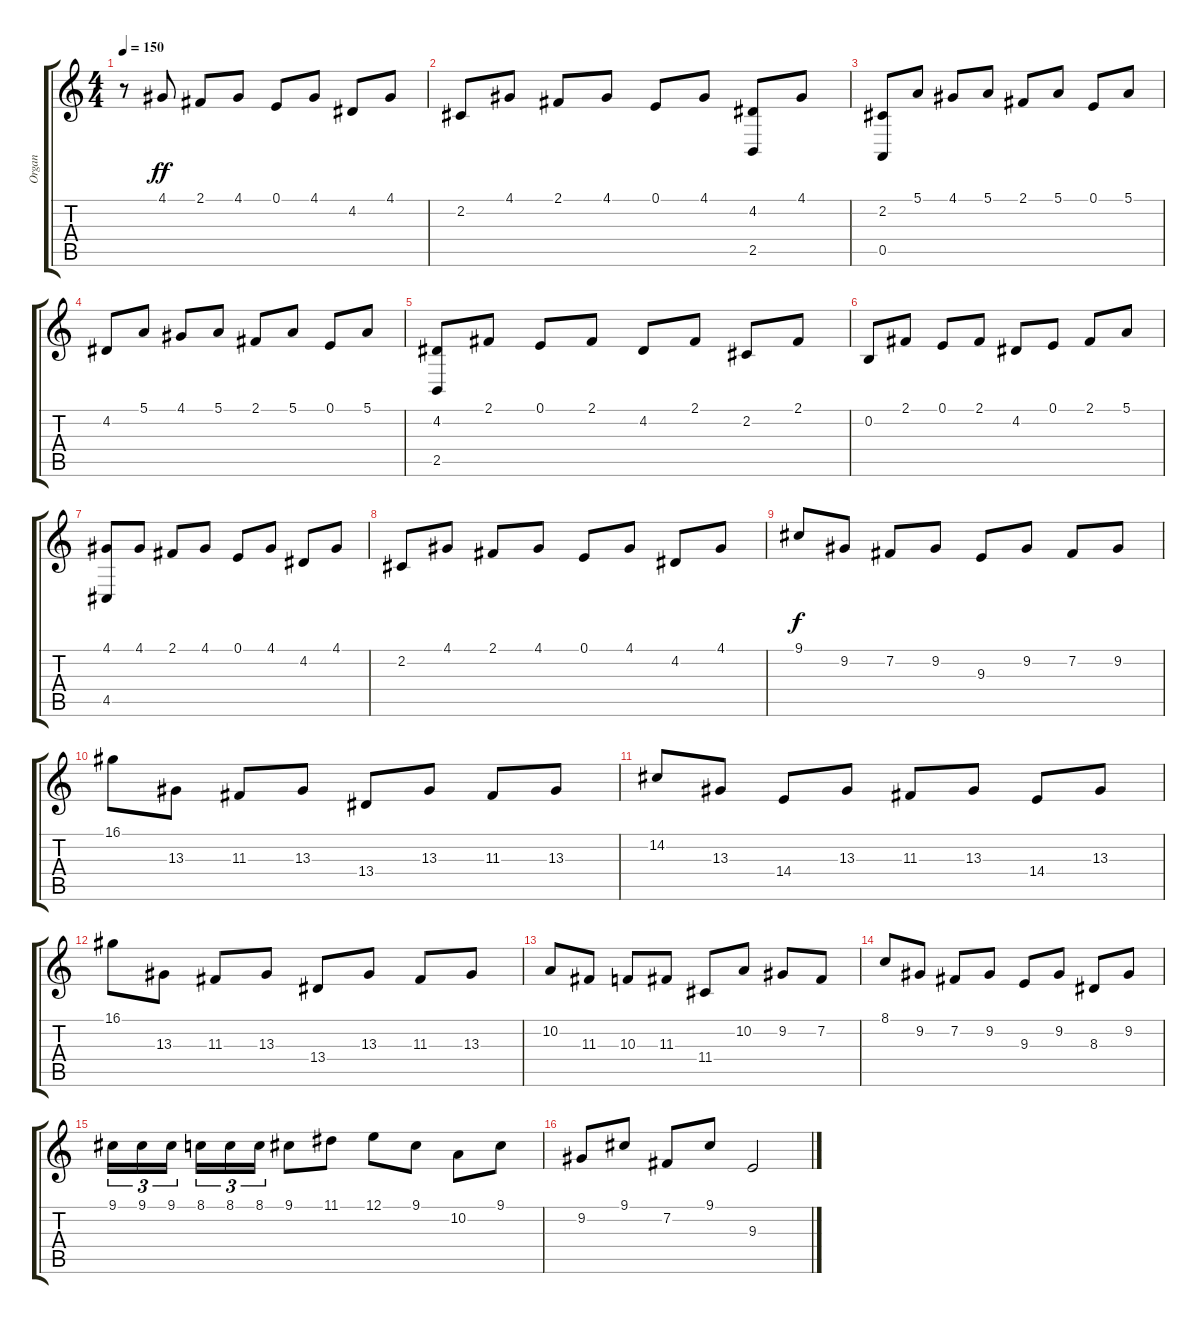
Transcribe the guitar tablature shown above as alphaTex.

\track ("Organ" "Organ") {instrument harpsichord}
\staff {score tabs}
\tuning (E4 B3 G3 D3 A2 E2) {hide}
\ts (4 4)
\tempo 150
\clef g2
\ks c
r.8{dy ff} 4.1.8 2.1.8 4.1.8 0.1.8 4.1.8 4.2.8 4.1.8 |
2.2.8 4.1.8 2.1.8 4.1.8 0.1.8 4.1.8 (4.2 2.5).8 4.1.8 |
(2.2 0.5).8 5.1.8 4.1.8 5.1.8 2.1.8 5.1.8 0.1.8 5.1.8 |
4.2.8 5.1.8 4.1.8 5.1.8 2.1.8 5.1.8 0.1.8 5.1.8 |
(4.2 2.5).8 2.1.8 0.1.8 2.1.8 4.2.8 2.1.8 2.2.8 2.1.8 |
0.2.8 2.1.8 0.1.8 2.1.8 4.2.8 0.1.8 2.1.8 5.1.8 |
(4.1 4.5).8 4.1.8 2.1.8 4.1.8 0.1.8 4.1.8 4.2.8 4.1.8 |
2.2.8 4.1.8 2.1.8 4.1.8 0.1.8 4.1.8 4.2.8 4.1.8 |
9.1.8{dy f} 9.2.8 7.2.8 9.2.8 9.3.8 9.2.8 7.2.8 9.2.8 |
16.1.8 13.3.8 11.3.8 13.3.8 13.4.8 13.3.8 11.3.8 13.3.8 |
14.2.8 13.3.8 14.4.8 13.3.8 11.3.8 13.3.8 14.4.8 13.3.8 |
16.1.8 13.3.8 11.3.8 13.3.8 13.4.8 13.3.8 11.3.8 13.3.8 |
10.2.8 11.3.8 10.3.8 11.3.8 11.4.8 10.2.8 9.2.8 7.2.8 |
8.1.8 9.2.8 7.2.8 9.2.8 9.3.8 9.2.8 8.3.8 9.2.8 |
9.1.16{tu (3 2)} 9.1.16{tu (3 2)} 9.1.16{tu (3 2)} 8.1.16{tu (3 2)} 8.1.16{tu (3 2)} 8.1.16{tu (3 2)} 9.1.8 11.1.8 12.1.8 9.1.8 10.2.8 9.1.8 |
9.2.8 9.1.8 7.2.8 9.1.8 9.3.2
